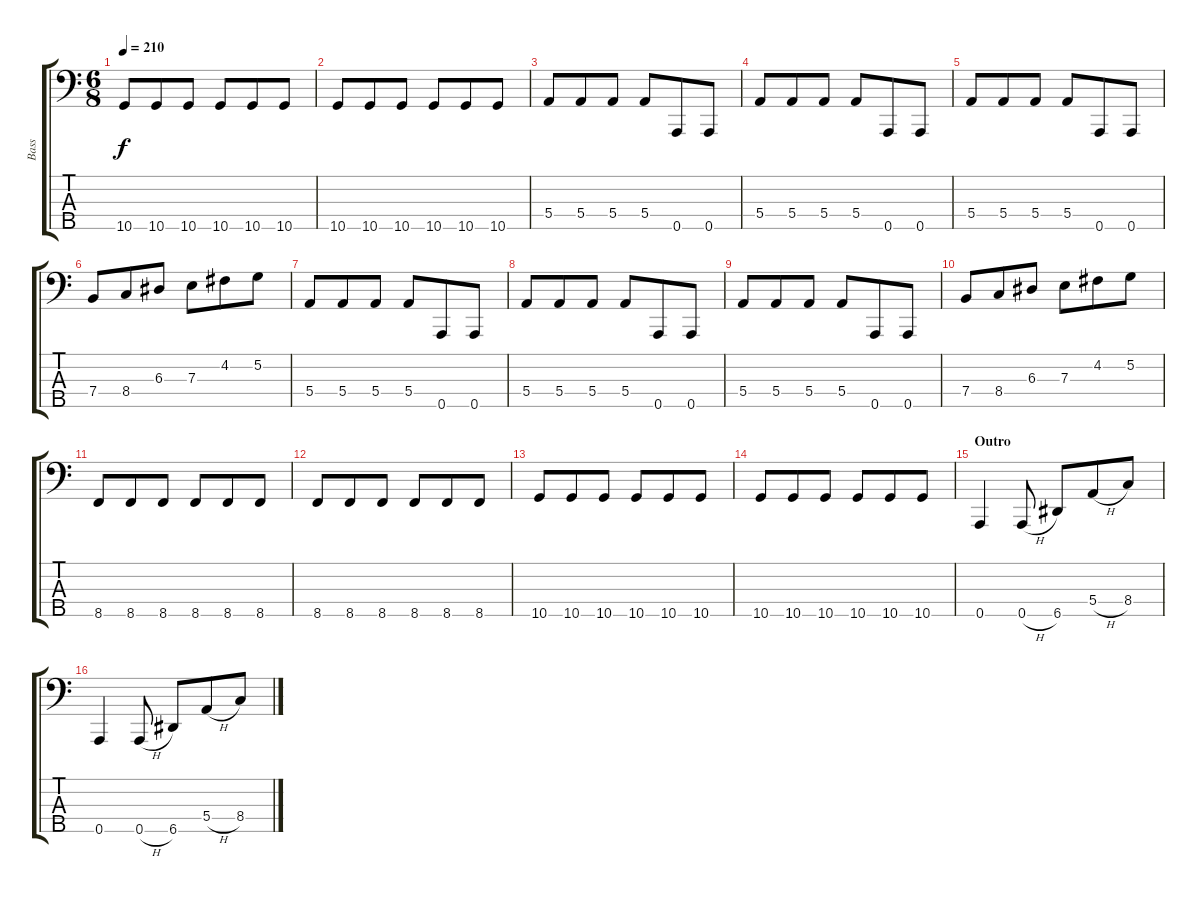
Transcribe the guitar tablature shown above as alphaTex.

\track ("Bass" "Bass") {instrument electricbassfinger}
\staff {score tabs}
\tuning (G2 D2 A1 E1 A0) {hide}
\ts (6 8)
\tempo 210
\clef f4
\ks c
10.5.8{dy f} 10.5.8 10.5.8 10.5.8 10.5.8 10.5.8 |
10.5.8 10.5.8 10.5.8 10.5.8 10.5.8 10.5.8 |
5.4.8 5.4.8 5.4.8 5.4.8 0.5.8 0.5.8 |
5.4.8 5.4.8 5.4.8 5.4.8 0.5.8 0.5.8 |
5.4.8 5.4.8 5.4.8 5.4.8 0.5.8 0.5.8 |
7.4.8 8.4.8 6.3.8 7.3.8 4.2.8 5.2.8 |
5.4.8 5.4.8 5.4.8 5.4.8 0.5.8 0.5.8 |
5.4.8 5.4.8 5.4.8 5.4.8 0.5.8 0.5.8 |
5.4.8 5.4.8 5.4.8 5.4.8 0.5.8 0.5.8 |
7.4.8 8.4.8 6.3.8 7.3.8 4.2.8 5.2.8 |
8.5.8 8.5.8 8.5.8 8.5.8 8.5.8 8.5.8 |
8.5.8 8.5.8 8.5.8 8.5.8 8.5.8 8.5.8 |
10.5.8 10.5.8 10.5.8 10.5.8 10.5.8 10.5.8 |
10.5.8 10.5.8 10.5.8 10.5.8 10.5.8 10.5.8 |
\section ("" "Outro")
0.5.4 0.5{h}.8 6.5.8 5.4{h}.8 8.4.8 |
0.5.4 0.5{h}.8 6.5.8 5.4{h}.8 8.4.8
